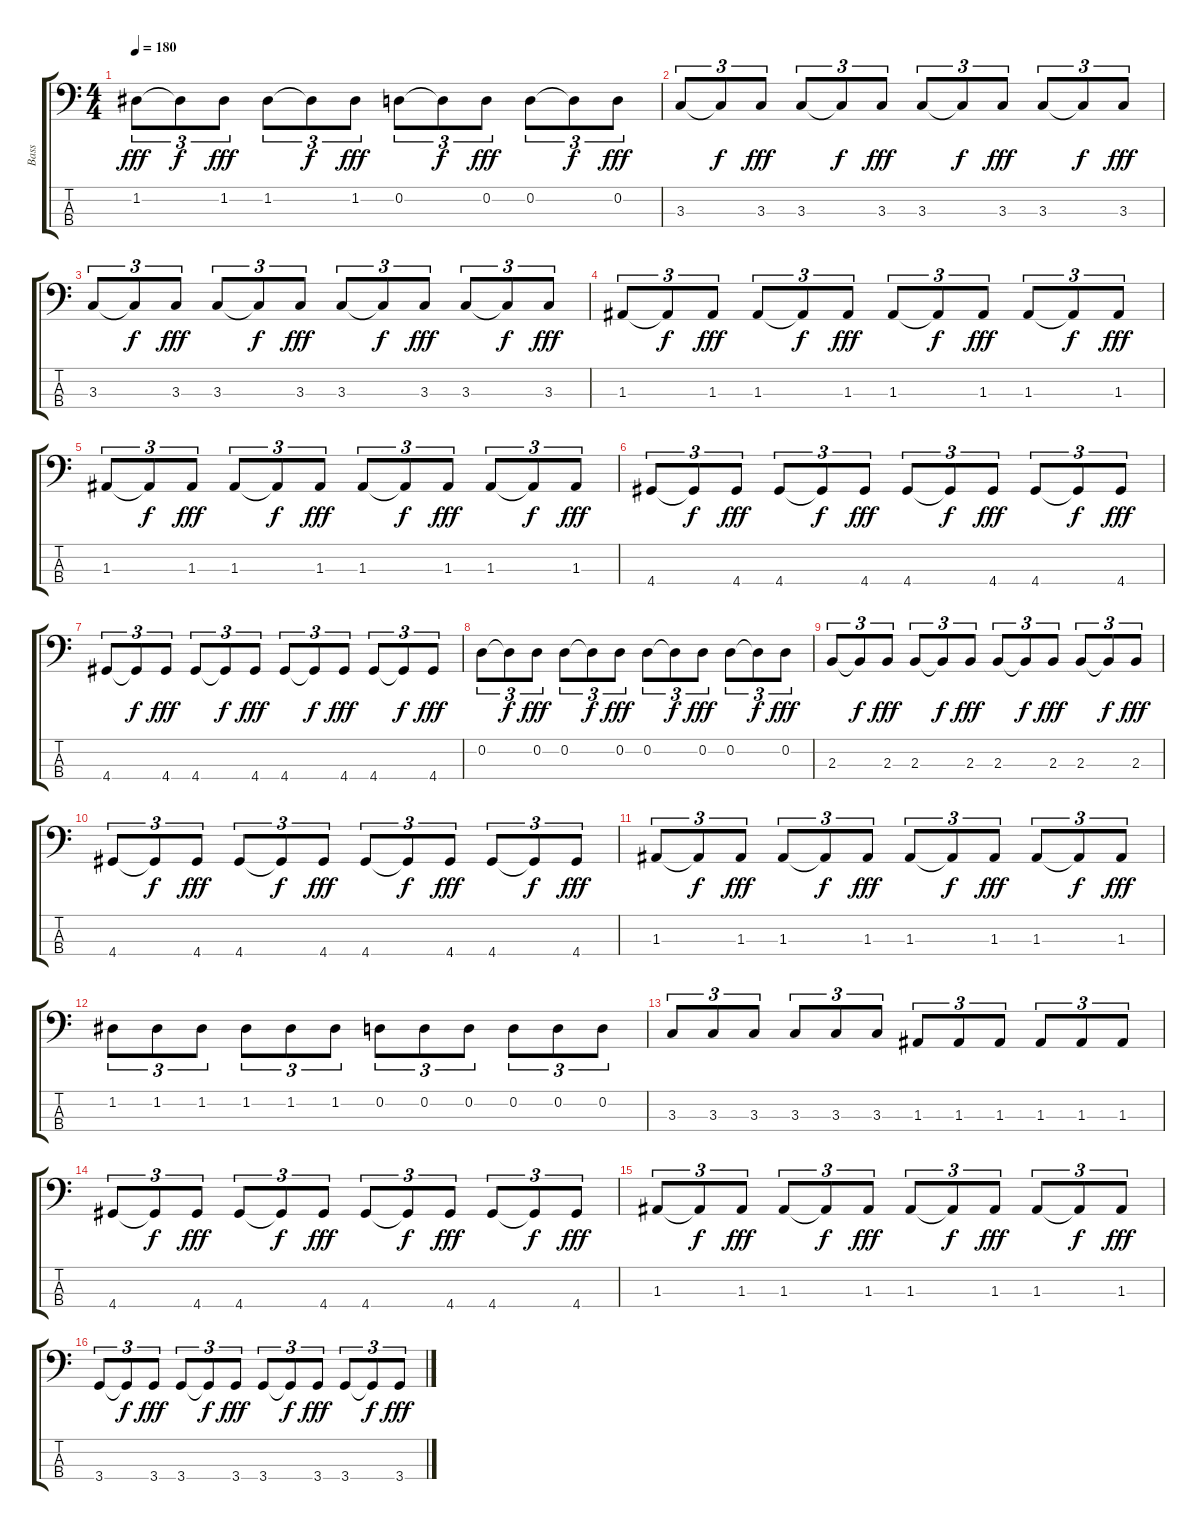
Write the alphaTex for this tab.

\track ("Bass" "Bass") {instrument electricbasspick}
\staff {score tabs}
\tuning (G2 D2 A1 E1) {hide}
\ts (4 4)
\tempo 180
\clef f4
\ks c
1.2.8{tu (3 2) dy fff} 1.2{t}.8{tu (3 2) dy f} 1.2.8{tu (3 2) dy fff} 1.2.8{tu (3 2)} 1.2{t}.8{tu (3 2) dy f} 1.2.8{tu (3 2) dy fff} 0.2.8{tu (3 2)} 0.2{t}.8{tu (3 2) dy f} 0.2.8{tu (3 2) dy fff} 0.2.8{tu (3 2)} 0.2{t}.8{tu (3 2) dy f} 0.2.8{tu (3 2) dy fff} |
3.3.8{tu (3 2)} 3.3{t}.8{tu (3 2) dy f} 3.3.8{tu (3 2) dy fff} 3.3.8{tu (3 2)} 3.3{t}.8{tu (3 2) dy f} 3.3.8{tu (3 2) dy fff} 3.3.8{tu (3 2)} 3.3{t}.8{tu (3 2) dy f} 3.3.8{tu (3 2) dy fff} 3.3.8{tu (3 2)} 3.3{t}.8{tu (3 2) dy f} 3.3.8{tu (3 2) dy fff} |
3.3.8{tu (3 2)} 3.3{t}.8{tu (3 2) dy f} 3.3.8{tu (3 2) dy fff} 3.3.8{tu (3 2)} 3.3{t}.8{tu (3 2) dy f} 3.3.8{tu (3 2) dy fff} 3.3.8{tu (3 2)} 3.3{t}.8{tu (3 2) dy f} 3.3.8{tu (3 2) dy fff} 3.3.8{tu (3 2)} 3.3{t}.8{tu (3 2) dy f} 3.3.8{tu (3 2) dy fff} |
1.3.8{tu (3 2)} 1.3{t}.8{tu (3 2) dy f} 1.3.8{tu (3 2) dy fff} 1.3.8{tu (3 2)} 1.3{t}.8{tu (3 2) dy f} 1.3.8{tu (3 2) dy fff} 1.3.8{tu (3 2)} 1.3{t}.8{tu (3 2) dy f} 1.3.8{tu (3 2) dy fff} 1.3.8{tu (3 2)} 1.3{t}.8{tu (3 2) dy f} 1.3.8{tu (3 2) dy fff} |
1.3.8{tu (3 2)} 1.3{t}.8{tu (3 2) dy f} 1.3.8{tu (3 2) dy fff} 1.3.8{tu (3 2)} 1.3{t}.8{tu (3 2) dy f} 1.3.8{tu (3 2) dy fff} 1.3.8{tu (3 2)} 1.3{t}.8{tu (3 2) dy f} 1.3.8{tu (3 2) dy fff} 1.3.8{tu (3 2)} 1.3{t}.8{tu (3 2) dy f} 1.3.8{tu (3 2) dy fff} |
4.4.8{tu (3 2)} 4.4{t}.8{tu (3 2) dy f} 4.4.8{tu (3 2) dy fff} 4.4.8{tu (3 2)} 4.4{t}.8{tu (3 2) dy f} 4.4.8{tu (3 2) dy fff} 4.4.8{tu (3 2)} 4.4{t}.8{tu (3 2) dy f} 4.4.8{tu (3 2) dy fff} 4.4.8{tu (3 2)} 4.4{t}.8{tu (3 2) dy f} 4.4.8{tu (3 2) dy fff} |
4.4.8{tu (3 2)} 4.4{t}.8{tu (3 2) dy f} 4.4.8{tu (3 2) dy fff} 4.4.8{tu (3 2)} 4.4{t}.8{tu (3 2) dy f} 4.4.8{tu (3 2) dy fff} 4.4.8{tu (3 2)} 4.4{t}.8{tu (3 2) dy f} 4.4.8{tu (3 2) dy fff} 4.4.8{tu (3 2)} 4.4{t}.8{tu (3 2) dy f} 4.4.8{tu (3 2) dy fff} |
0.2.8{tu (3 2)} 0.2{t}.8{tu (3 2) dy f} 0.2.8{tu (3 2) dy fff} 0.2.8{tu (3 2)} 0.2{t}.8{tu (3 2) dy f} 0.2.8{tu (3 2) dy fff} 0.2.8{tu (3 2)} 0.2{t}.8{tu (3 2) dy f} 0.2.8{tu (3 2) dy fff} 0.2.8{tu (3 2)} 0.2{t}.8{tu (3 2) dy f} 0.2.8{tu (3 2) dy fff} |
2.3.8{tu (3 2)} 2.3{t}.8{tu (3 2) dy f} 2.3.8{tu (3 2) dy fff} 2.3.8{tu (3 2)} 2.3{t}.8{tu (3 2) dy f} 2.3.8{tu (3 2) dy fff} 2.3.8{tu (3 2)} 2.3{t}.8{tu (3 2) dy f} 2.3.8{tu (3 2) dy fff} 2.3.8{tu (3 2)} 2.3{t}.8{tu (3 2) dy f} 2.3.8{tu (3 2) dy fff} |
4.4.8{tu (3 2)} 4.4{t}.8{tu (3 2) dy f} 4.4.8{tu (3 2) dy fff} 4.4.8{tu (3 2)} 4.4{t}.8{tu (3 2) dy f} 4.4.8{tu (3 2) dy fff} 4.4.8{tu (3 2)} 4.4{t}.8{tu (3 2) dy f} 4.4.8{tu (3 2) dy fff} 4.4.8{tu (3 2)} 4.4{t}.8{tu (3 2) dy f} 4.4.8{tu (3 2) dy fff} |
1.3.8{tu (3 2)} 1.3{t}.8{tu (3 2) dy f} 1.3.8{tu (3 2) dy fff} 1.3.8{tu (3 2)} 1.3{t}.8{tu (3 2) dy f} 1.3.8{tu (3 2) dy fff} 1.3.8{tu (3 2)} 1.3{t}.8{tu (3 2) dy f} 1.3.8{tu (3 2) dy fff} 1.3.8{tu (3 2)} 1.3{t}.8{tu (3 2) dy f} 1.3.8{tu (3 2) dy fff} |
1.2.8{tu (3 2)} 1.2.8{tu (3 2)} 1.2.8{tu (3 2)} 1.2.8{tu (3 2)} 1.2.8{tu (3 2)} 1.2.8{tu (3 2)} 0.2.8{tu (3 2)} 0.2.8{tu (3 2)} 0.2.8{tu (3 2)} 0.2.8{tu (3 2)} 0.2.8{tu (3 2)} 0.2.8{tu (3 2)} |
3.3.8{tu (3 2)} 3.3.8{tu (3 2)} 3.3.8{tu (3 2)} 3.3.8{tu (3 2)} 3.3.8{tu (3 2)} 3.3.8{tu (3 2)} 1.3.8{tu (3 2)} 1.3.8{tu (3 2)} 1.3.8{tu (3 2)} 1.3.8{tu (3 2)} 1.3.8{tu (3 2)} 1.3.8{tu (3 2)} |
4.4.8{tu (3 2)} 4.4{t}.8{tu (3 2) dy f} 4.4.8{tu (3 2) dy fff} 4.4.8{tu (3 2)} 4.4{t}.8{tu (3 2) dy f} 4.4.8{tu (3 2) dy fff} 4.4.8{tu (3 2)} 4.4{t}.8{tu (3 2) dy f} 4.4.8{tu (3 2) dy fff} 4.4.8{tu (3 2)} 4.4{t}.8{tu (3 2) dy f} 4.4.8{tu (3 2) dy fff} |
1.3.8{tu (3 2)} 1.3{t}.8{tu (3 2) dy f} 1.3.8{tu (3 2) dy fff} 1.3.8{tu (3 2)} 1.3{t}.8{tu (3 2) dy f} 1.3.8{tu (3 2) dy fff} 1.3.8{tu (3 2)} 1.3{t}.8{tu (3 2) dy f} 1.3.8{tu (3 2) dy fff} 1.3.8{tu (3 2)} 1.3{t}.8{tu (3 2) dy f} 1.3.8{tu (3 2) dy fff} |
3.4.8{tu (3 2)} 3.4{t}.8{tu (3 2) dy f} 3.4.8{tu (3 2) dy fff} 3.4.8{tu (3 2)} 3.4{t}.8{tu (3 2) dy f} 3.4.8{tu (3 2) dy fff} 3.4.8{tu (3 2)} 3.4{t}.8{tu (3 2) dy f} 3.4.8{tu (3 2) dy fff} 3.4.8{tu (3 2)} 3.4{t}.8{tu (3 2) dy f} 3.4.8{tu (3 2) dy fff}
